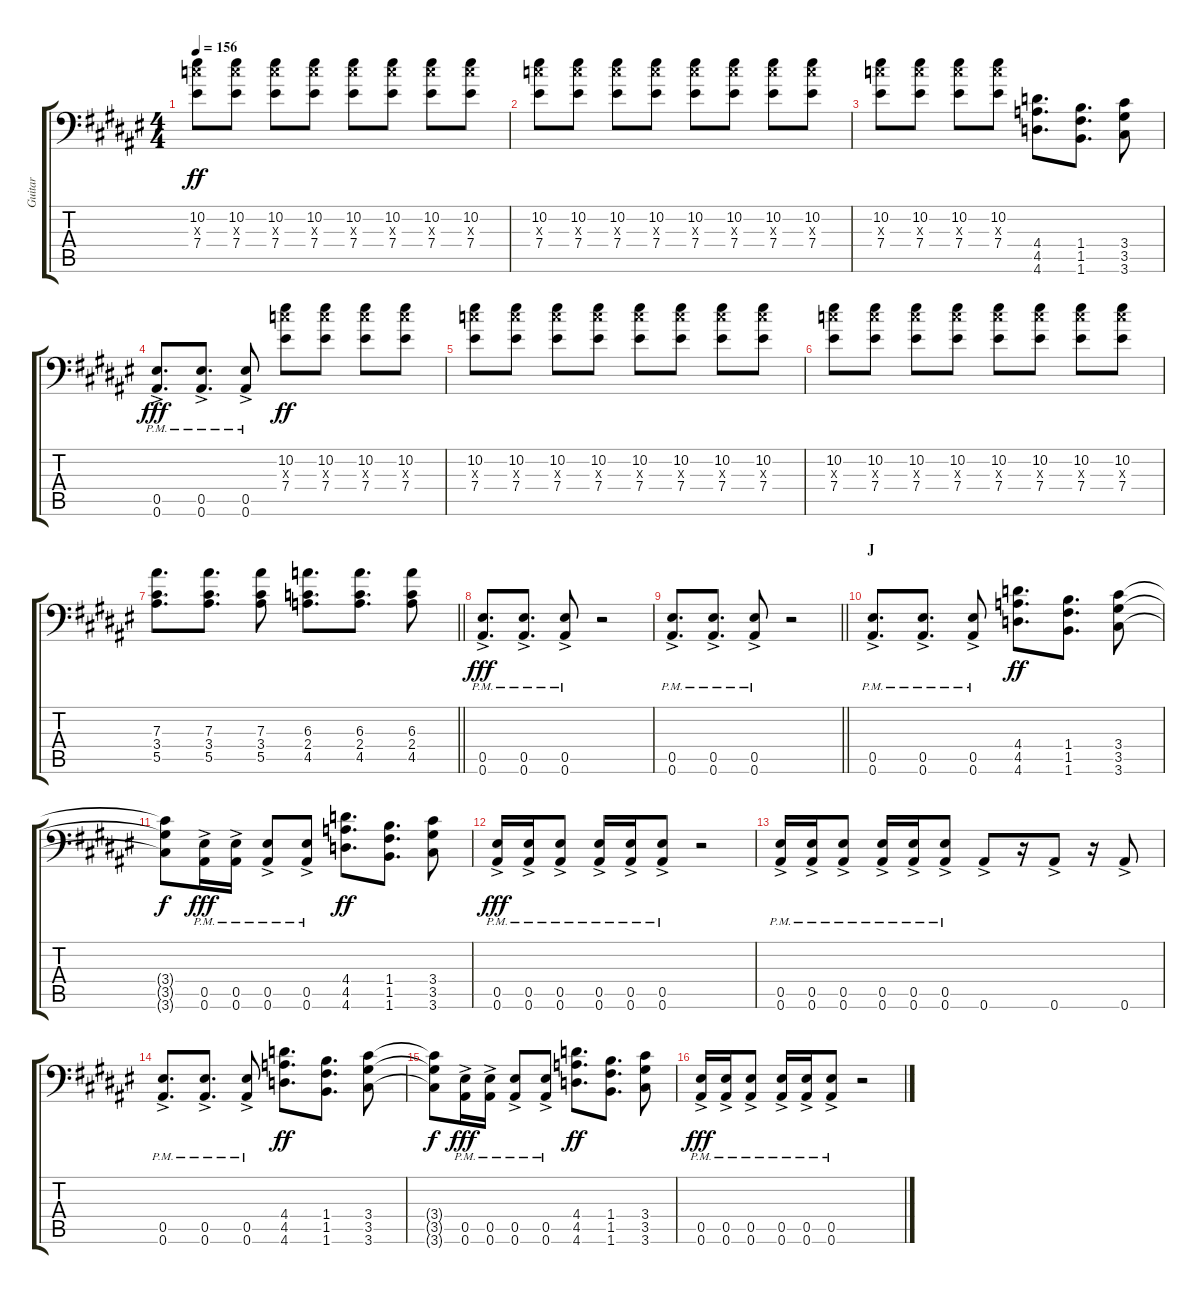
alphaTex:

\track ("Guitar" "Guitar") {instrument distortionguitar}
\staff {score tabs}
\tuning (C4 G3 Eb3 Bb2 F2 Bb1) {hide}
\ts (4 4)
\tempo 156
\clef f4
\ks f#
(10.2 9.3{x} 7.4).8{dy ff} (10.2 9.3{x} 7.4).8 (10.2 9.3{x} 7.4).8 (10.2 9.3{x} 7.4).8 (10.2 9.3{x} 7.4).8 (10.2 9.3{x} 7.4).8 (10.2 9.3{x} 7.4).8 (10.2 9.3{x} 7.4).8 |
(10.2 9.3{x} 7.4).8 (10.2 9.3{x} 7.4).8 (10.2 9.3{x} 7.4).8 (10.2 9.3{x} 7.4).8 (10.2 9.3{x} 7.4).8 (10.2 9.3{x} 7.4).8 (10.2 9.3{x} 7.4).8 (10.2 9.3{x} 7.4).8 |
(10.2 9.3{x} 7.4).8 (10.2 9.3{x} 7.4).8 (10.2 9.3{x} 7.4).8 (10.2 9.3{x} 7.4).8 (4.4 4.5 4.6).8{d} (1.4 1.5 1.6).8{d} (3.4 3.5 3.6).8 |
(0.5{ac pm} 0.6{ac pm}).8{d dy fff} (0.5{ac pm} 0.6{ac pm}).8{d} (0.5{ac pm} 0.6{ac pm}).8 (10.2 9.3{x} 7.4).8{dy ff} (10.2 9.3{x} 7.4).8 (10.2 9.3{x} 7.4).8 (10.2 9.3{x} 7.4).8 |
(10.2 9.3{x} 7.4).8 (10.2 9.3{x} 7.4).8 (10.2 9.3{x} 7.4).8 (10.2 9.3{x} 7.4).8 (10.2 9.3{x} 7.4).8 (10.2 9.3{x} 7.4).8 (10.2 9.3{x} 7.4).8 (10.2 9.3{x} 7.4).8 |
(10.2 9.3{x} 7.4).8 (10.2 9.3{x} 7.4).8 (10.2 9.3{x} 7.4).8 (10.2 9.3{x} 7.4).8 (10.2 9.3{x} 7.4).8 (10.2 9.3{x} 7.4).8 (10.2 9.3{x} 7.4).8 (10.2 9.3{x} 7.4).8 |
\barLineRight lightlight
(7.3 3.4 5.5).8{d} (7.3 3.4 5.5).8{d} (7.3 3.4 5.5).8 (6.3 2.4 4.5).8{d} (6.3 2.4 4.5).8{d} (6.3 2.4 4.5).8 |
\section ("" "")
(0.5{ac pm} 0.6{ac pm}).8{d dy fff} (0.5{ac pm} 0.6{ac pm}).8{d} (0.5{ac pm} 0.6{ac pm}).8 r.2 |
\barLineRight lightlight
(0.5{ac pm} 0.6{ac pm}).8{d} (0.5{ac pm} 0.6{ac pm}).8{d} (0.5{ac pm} 0.6{ac pm}).8 r.2 |
\section ("" "J")
(0.5{ac pm} 0.6{ac pm}).8{d} (0.5{ac pm} 0.6{ac pm}).8{d} (0.5{ac pm} 0.6{ac pm}).8 (4.4 4.5 4.6).8{d dy ff} (1.4 1.5 1.6).8{d} (3.4 3.5 3.6).8 |
(3.4{t} 3.5{t} 3.6{t}).8{dy f} (0.5{ac pm} 0.6{ac pm}).16{dy fff} (0.5{ac pm} 0.6{ac pm}).16 (0.5{ac pm} 0.6{ac pm}).8 (0.5{ac pm} 0.6{ac pm}).8 (4.4 4.5 4.6).8{d dy ff} (1.4 1.5 1.6).8{d} (3.4 3.5 3.6).8 |
(0.5{ac pm} 0.6{ac pm}).16{dy fff} (0.5{ac pm} 0.6{ac pm}).16 (0.5{ac pm} 0.6{ac pm}).8 (0.5{ac pm} 0.6{ac pm}).16 (0.5{ac pm} 0.6{ac pm}).16 (0.5{ac pm} 0.6{ac pm}).8 r.2 |
(0.5{ac pm} 0.6{ac pm}).16 (0.5{ac pm} 0.6{ac pm}).16 (0.5{ac pm} 0.6{ac pm}).8 (0.5{ac pm} 0.6{ac pm}).16 (0.5{ac pm} 0.6{ac pm}).16 (0.5{ac pm} 0.6{ac pm}).8 0.6{ac}.8 r.16 0.6{ac}.8 r.16 0.6{ac}.8 |
(0.5{ac pm} 0.6{ac pm}).8{d} (0.5{ac pm} 0.6{ac pm}).8{d} (0.5{ac pm} 0.6{ac pm}).8 (4.4 4.5 4.6).8{d dy ff} (1.4 1.5 1.6).8{d} (3.4 3.5 3.6).8 |
(3.4{t} 3.5{t} 3.6{t}).8{dy f} (0.5{ac pm} 0.6{ac pm}).16{dy fff} (0.5{ac pm} 0.6{ac pm}).16 (0.5{ac pm} 0.6{ac pm}).8 (0.5{ac pm} 0.6{ac pm}).8 (4.4 4.5 4.6).8{d dy ff} (1.4 1.5 1.6).8{d} (3.4 3.5 3.6).8 |
(0.5{ac pm} 0.6{ac pm}).16{dy fff} (0.5{ac pm} 0.6{ac pm}).16 (0.5{ac pm} 0.6{ac pm}).8 (0.5{ac pm} 0.6{ac pm}).16 (0.5{ac pm} 0.6{ac pm}).16 (0.5{ac pm} 0.6{ac pm}).8 r.2
